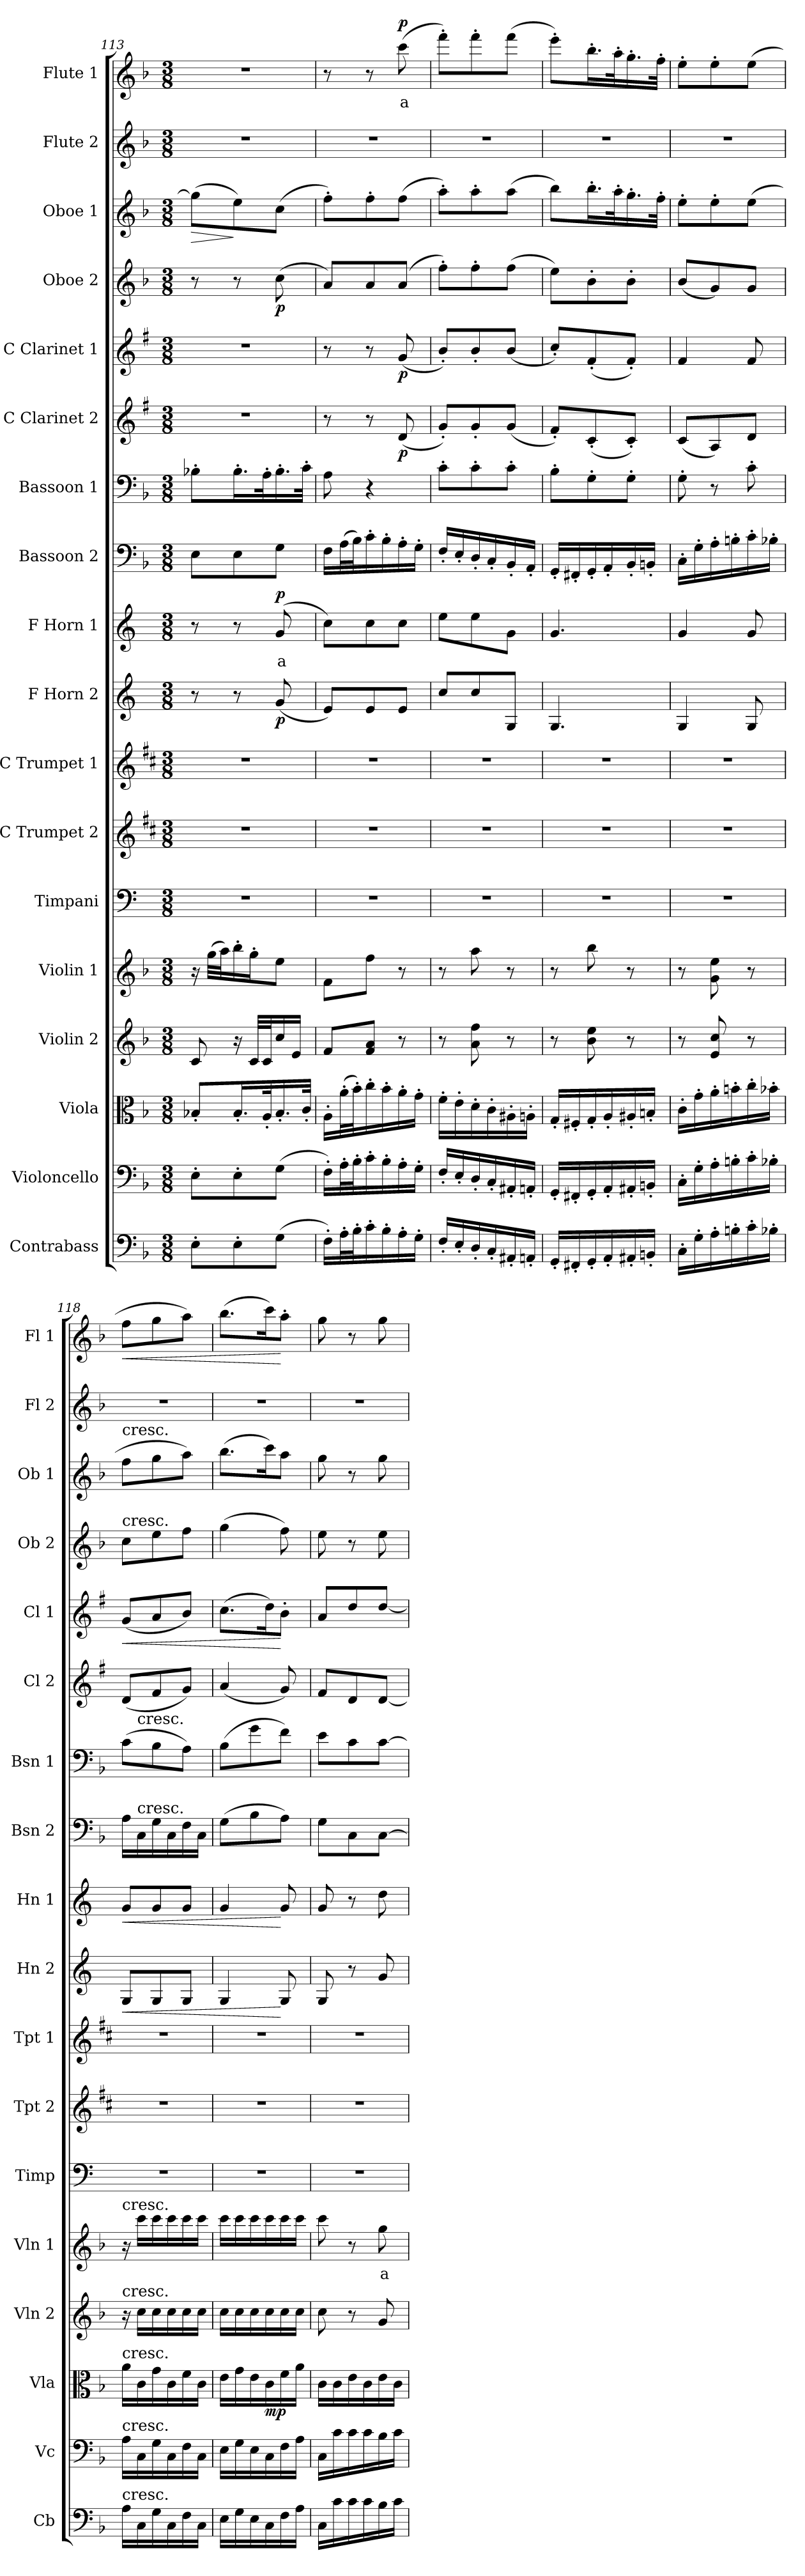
**kern	**kern	**kern	**dynam	**kern	**kern	**text	**kern	**kern	**kern	**kern	**dynam	**kern	**text	**dynam	**kern	**kern	**kern	**dynam	**kern	**dynam	**kern	**dynam	**kern	**dynam	**kern	**kern	**text	**dynam
*part18	*part17	*part16	*part16	*part15	*part14	*part14	*part13	*part12	*part11	*part10	*part10	*part9	*part9	*part9	*part8	*part7	*part6	*part6	*part5	*part5	*part4	*part4	*part3	*part3	*part2	*part1	*part1	*part1
*staff18	*staff17	*staff16	*staff16	*staff15	*staff14	*staff14	*staff13	*staff12	*staff11	*staff10	*staff10	*staff9	*staff9	*staff9	*staff8	*staff7	*staff6	*staff6	*staff5	*staff5	*staff4	*staff4	*staff3	*staff3	*staff2	*staff1	*staff1	*staff1
*I"Contrabass	*I"Violoncello	*I"Viola	*	*I"Violin 2	*I"Violin 1	*	*I"Timpani	*I"C Trumpet 2	*I"C Trumpet 1	*I"F Horn 2	*	*I"F Horn 1	*	*	*I"Bassoon 2	*I"Bassoon 1	*I"C Clarinet 2	*	*I"C Clarinet 1	*	*I"Oboe 2	*	*I"Oboe 1	*	*I"Flute 2	*I"Flute 1	*	*
*I'Cb	*I'Vc	*I'Vla	*	*I'Vln 2	*I'Vln 1	*	*I'Timp	*I'Tpt 2	*I'Tpt 1	*I'Hn 2	*	*I'Hn 1	*	*	*I'Bsn 2	*I'Bsn 1	*I'Cl 2	*	*I'Cl 1	*	*I'Ob 2	*	*I'Ob 1	*	*I'Fl 2	*I'Fl 1	*	*
!!LO:PB:g=z
*clefF4	*clefF4	*clefC3	*	*clefG2	*clefG2	*	*clefF4	*clefG2	*clefG2	*clefG2	*	*clefG2	*	*	*clefF4	*clefF4	*clefG2	*	*clefG2	*	*clefG2	*	*clefG2	*	*clefG2	*clefG2	*	*
*ITrd7c12	*	*	*	*	*	*	*	*ITrd1c2	*ITrd1c2	*ITrd4c7	*	*ITrd4c7	*	*	*	*	*ITrd1c2	*	*ITrd1c2	*	*	*	*	*	*	*	*	*
*k[b-]	*k[b-]	*k[b-]	*	*k[b-]	*k[b-]	*	*k[]	*k[]	*k[]	*k[b-]	*	*k[b-]	*	*	*k[b-]	*k[b-]	*k[b-]	*	*k[b-]	*	*k[b-]	*	*k[b-]	*	*k[b-]	*k[b-]	*	*
*F:	*F:	*F:	*	*F:	*F:	*	*	*	*	*	*	*	*	*	*F:	*F:	*F:	*	*F:	*	*F:	*	*F:	*	*F:	*F:	*	*
*M3/8	*M3/8	*M3/8	*	*M3/8	*M3/8	*	*M3/8	*M3/8	*M3/8	*M3/8	*	*M3/8	*	*	*M3/8	*M3/8	*M3/8	*	*M3/8	*	*M3/8	*	*M3/8	*	*M3/8	*M3/8	*	*
=113	=113	=113	=113	=113	=113	=113	=113	=113	=113	=113	=113	=113	=113	=113	=113	=113	=113	=113	=113	=113	=113	=113	=113	=113	=113	=113	=113	=113
!	!	!	!	!	!	!	!	!	!	!	!	!	!	!	!	!	!	!	!	!	!	!	!	!LO:HP:b	!	!	!	!
8EE'\L	8E'\L	8B-X'/L	.	8c/	16r	.	4.r	4.r	4.r	8r	.	8r	.	.	8E\L	8B-X'\L	4.r	.	4.r	.	8r	.	(8gg\L]	>	4.r	4.r	.	.
.	.	.	.	.	(32gg\LLL	.	.	.	.	.	.	.	.	.	.	.	.	.	.	.	.	.	.	.	.	.	.	.
.	.	.	.	.	32aa\J)	.	.	.	.	.	.	.	.	.	.	.	.	.	.	.	.	.	.	.	.	.	.	.
8EE'\	8E'\	16.B-'/L	.	16r	16bb-'\	.	.	.	.	8r	.	8r	.	.	8E\	16.B-'\L	.	.	.	.	8r	.	8ee\)	]	.	.	.	.
.	.	.	.	32c/LLL	16gg'\J	.	.	.	.	.	.	.	.	.	.	.	.	.	.	.	.	.	.	.	.	.	.	.
.	.	32A'/K	.	32c/J	.	.	.	.	.	.	.	.	.	.	.	32A'\K	.	.	.	.	.	.	.	.	.	.	.	.
!	!	!	!	!	!	!	!	!	!	!	!LO:DY:b	!	!LO:LY:b:color=#FF0000	!LO:DY:b	!	!	!	!	!	!	!	!LO:DY:b	!	!	!	!	!	!
(8GG\J	(8G\J	16.B-'/	.	16cc/	8ee\J	.	.	.	.	(8c/	p	(8c/	a	p	8G\J	16.B-'\	.	.	.	.	(8cc\	p	(8cc\J	.	.	.	.	.
.	.	.	.	16e/JJ	.	.	.	.	.	.	.	.	.	.	.	.	.	.	.	.	.	.	.	.	.	.	.	.
.	.	32c'/JJk	.	.	.	.	.	.	.	.	.	.	.	.	.	32c'\JJk	.	.	.	.	.	.	.	.	.	.	.	.
=114	=114	=114	=114	=114	=114	=114	=114	=114	=114	=114	=114	=114	=114	=114	=114	=114	=114	=114	=114	=114	=114	=114	=114	=114	=114	=114	=114	=114
16FF'\LL)	16F'\LL)	16A'\LL	.	8f/L	8f\L	.	4.r	4.r	4.r	8A/L)	.	8f\L)	.	.	16F\LL	8A\	8r	.	8r	.	8a/L)	.	8ff'\L)	.	4.r	8r	.	.
32AA'\L	32A'\L	(32a'\L	.	.	.	.	.	.	.	.	.	.	.	.	(32A\L	.	.	.	.	.	.	.	.	.	.	.	.	.
32BB-'\J	32B-'\J	32b-'\J)	.	.	.	.	.	.	.	.	.	.	.	.	32B-\J)	.	.	.	.	.	.	.	.	.	.	.	.	.
16C'\	16c'\	16cc'\	.	8f/ 8a/J	8ff\J	.	.	.	.	8A/	.	8f\	.	.	16c'\	4r	8r	.	8r	.	8a/	.	8ff'\	.	.	8r	.	.
16BB-'\	16B-'\	16b-'\	.	.	.	.	.	.	.	.	.	.	.	.	16B-'\	.	.	.	.	.	.	.	.	.	.	.	.	.
!	!	!	!	!	!	!	!	!	!	!	!	!	!	!	!	!	!	!LO:DY:b	!	!LO:DY:b	!	!	!	!	!	!	!LO:LY:b:color=#FF0000	!LO:DY:b
16AA'\	16A'\	16a'\	.	8r	8r	.	.	.	.	8A/J	.	8f\J	.	.	16A'\	.	(8c/	p	(8f/	p	(8a/J	.	(8ff\J	.	.	(8ccc\	a	p
16GG'\JJ	16G'\JJ	16g'\JJ	.	.	.	.	.	.	.	.	.	.	.	.	16G'\JJ	.	.	.	.	.	.	.	.	.	.	.	.	.
=115	=115	=115	=115	=115	=115	=115	=115	=115	=115	=115	=115	=115	=115	=115	=115	=115	=115	=115	=115	=115	=115	=115	=115	=115	=115	=115	=115	=115
16FF'/LL	16F'/LL	16f'\LL	.	8r	8r	.	4.r	4.r	4.r	8f/L	.	8a\L	.	.	16F'/LL	8c'\L	8f'/L)	.	8a'/L)	.	8ff'\L)	.	8aa'\L)	.	4.r	8fff'\L)	.	.
16EE'/	16E'/	16e'\	.	.	.	.	.	.	.	.	.	.	.	.	16E'/	.	.	.	.	.	.	.	.	.	.	.	.	.
16DD'/	16D'/	16d'\	.	8a\ 8ff\	8aa\	.	.	.	.	8f/	.	8a\	.	.	16D'/	8c'\	8f'/	.	8a'/	.	8ff'\	.	8aa'\	.	.	8fff'\	.	.
16CC'/	16C'/	16c'\	.	.	.	.	.	.	.	.	.	.	.	.	16C'/	.	.	.	.	.	.	.	.	.	.	.	.	.
16AAA#X'/	16AA#X'/	16A#X'\	.	8r	8r	.	.	.	.	8C/J	.	8c\J	.	.	16BB-'/	8c'\J	(8f/J	.	(8a/J	.	(8ff\J	.	(8aa\J	.	.	(8fff\J	.	.
16AAAn'/JJ	16AAn'/JJ	16An'\JJ	.	.	.	.	.	.	.	.	.	.	.	.	16AA'/JJ	.	.	.	.	.	.	.	.	.	.	.	.	.
=116	=116	=116	=116	=116	=116	=116	=116	=116	=116	=116	=116	=116	=116	=116	=116	=116	=116	=116	=116	=116	=116	=116	=116	=116	=116	=116	=116	=116
16GGG'/LL	16GG'/LL	16G'/LL	.	8r	8r	.	4.r	4.r	4.r	4.C/	.	4.c/	.	.	16GG'/LL	8B-'\L	8e'/L)	.	8b-'/L)	.	8ee\L)	.	8bb-\L)	.	4.r	8eee'\L)	.	.
16FFF#X'/	16FF#X'/	16F#X'/	.	.	.	.	.	.	.	.	.	.	.	.	16FF#X'/	.	.	.	.	.	.	.	.	.	.	.	.	.
16GGG'/	16GG'/	16G'/	.	8b-\ 8ee\	8bb-\	.	.	.	.	.	.	.	.	.	16GG'/	8G'\	(8B-'/	.	(8e'/	.	8b-'\	.	16.bb-'\L	.	.	16.bb-'\L	.	.
16AAA'/	16AA'/	16A'/	.	.	.	.	.	.	.	.	.	.	.	.	16AA'/	.	.	.	.	.	.	.	.	.	.	.	.	.
.	.	.	.	.	.	.	.	.	.	.	.	.	.	.	.	.	.	.	.	.	.	.	32aa'\K	.	.	32aa'\K	.	.
16AAA#X'/	16AA#X'/	16A#X'/	.	8r	8r	.	.	.	.	.	.	.	.	.	16BB-'/	8G'\J	8B-'/J)	.	8e'/J)	.	8b-'\J	.	16.gg'\	.	.	16.gg'\	.	.
16BBBn'/JJ	16BBn'/JJ	16Bn'/JJ	.	.	.	.	.	.	.	.	.	.	.	.	16BBn'/JJ	.	.	.	.	.	.	.	.	.	.	.	.	.
.	.	.	.	.	.	.	.	.	.	.	.	.	.	.	.	.	.	.	.	.	.	.	32ff'\JJk	.	.	32ff'\JJk	.	.
=117	=117	=117	=117	=117	=117	=117	=117	=117	=117	=117	=117	=117	=117	=117	=117	=117	=117	=117	=117	=117	=117	=117	=117	=117	=117	=117	=117	=117
16CC'\LL	16C'\LL	16c'\LL	.	8r	8r	.	4.r	4.r	4.r	4C/	.	4c/	.	.	16C'\LL	8G'\	(8B-/L	.	4e/	.	(8b-/L	.	8ee'\L	.	4.r	8ee'\L	.	.
16GG'\	16G'\	16g'\	.	.	.	.	.	.	.	.	.	.	.	.	16G'\	.	.	.	.	.	.	.	.	.	.	.	.	.
16AA'\	16A'\	16a'\	.	8e/ 8cc/	8g\ 8ee\	.	.	.	.	.	.	.	.	.	16A'\	8r	8G/)	.	.	.	8g/)	.	8ee'\	.	.	8ee'\	.	.
16BBn'\	16Bn'\	16bn'\	.	.	.	.	.	.	.	.	.	.	.	.	16Bn'\	.	.	.	.	.	.	.	.	.	.	.	.	.
16C'\	16c'\	16cc'\	.	8r	8r	.	.	.	.	8C/	.	8c/	.	.	16c'\	8c'\	8c/J	.	8e/	.	8g/J	.	(8ee\J	.	.	(8ee\J	.	.
16BB-X'\JJ	16B-X'\JJ	16b-X'\JJ	.	.	.	.	.	.	.	.	.	.	.	.	16B-X'\JJ	.	.	.	.	.	.	.	.	.	.	.	.	.
=118	=118	=118	=118	=118	=118	=118	=118	=118	=118	=118	=118	=118	=118	=118	=118	=118	=118	=118	=118	=118	=118	=118	=118	=118	=118	=118	=118	=118
!	!	!	!	!	!	!	!	!	!	!	!	!	!	!	!	!	!	!	!	!	!	!	!LO:TX:a:t=cresc.	!	!	!	!	!
!	!	!	!	!	!	!	!	!	!	!	!	!	!	!	!	!	!	!	!	!	!LO:TX:a:t=cresc.	!	!	!	!	!	!	!
!	!	!	!	!	!LO:TX:a:t=cresc.	!	!	!	!	!	!	!	!	!	!	!	!	!	!	!	!	!	!	!	!	!	!	!
!	!	!	!	!LO:TX:a:t=cresc.	!	!	!	!	!	!	!	!	!	!	!	!	!	!	!	!	!	!	!	!	!	!	!	!
!	!	!LO:TX:a:t=cresc.	!	!	!	!	!	!	!	!	!	!	!	!	!	!	!	!	!	!	!	!	!	!	!	!	!	!
!	!LO:TX:a:t=cresc.	!	!	!	!	!	!	!	!	!	!	!	!	!	!	!	!	!	!	!	!	!	!	!	!	!	!	!
!LO:TX:a:t=cresc.	!	!	!	!	!	!	!	!	!	!	!	!	!	!	!	!	!	!	!	!	!	!	!	!	!	!	!	!
!	!	!	!	!	!	!	!	!	!	!	!LO:HP:b	!	!	!LO:HP:b	!	!	!	!	!	!LO:HP:b	!	!	!	!	!	!	!	!LO:HP:b
*	*	*	*	*	*	*	*	*	*	*	*	*	*	*	*	*^	*	*	*	*	*	*	*	*	*	*	*	*
16AA\LL	16A\LL	16a\LL	.	16r	16r	.	4.r	4.r	4.r	8C/L	<	8c/L	.	<	16A\LL	(8c\L	16ryy	(8c/L	.	(8f/L	<	8cc\L	.	8ff\L	.	4.r	8ff\L	.	<
!	!	!	!	!	!	!	!	!	!	!	!	!	!	!	!	!	!LO:TX:a:t=cresc.	!	!	!	!	!	!	!	!	!	!	!	!
!	!	!	!	!	!	!	!	!	!	!	!	!	!	!	!LO:TX:a:t=cresc.	!	!	!	!	!	!	!	!	!	!	!	!	!	!
16CC\	16C\	16c\	.	16cc\LL	16ccc\LL	.	.	.	.	.	.	.	.	.	16C\	.	4ryy	.	.	.	.	.	.	.	.	.	.	.	.
16GG\	16G\	16g\	.	16cc\	16ccc\	.	.	.	.	8C/	.	8c/	.	.	16G\	8B-\	.	8e/	.	8g/	.	8ee\	.	8gg\	.	.	8gg\	.	.
16CC\	16C\	16c\	.	16cc\	16ccc\	.	.	.	.	.	.	.	.	.	16C\	.	.	.	.	.	.	.	.	.	.	.	.	.	.
16FF\	16F\	16f\	.	16cc\	16ccc\	.	.	.	.	8C/J	.	8c/J	.	.	16F\	8A\J)	.	8f/J)	.	8a/J)	.	8ff\J	.	8aa\J)	.	.	8aa\J)	.	.
16CC\JJ	16C\JJ	16c\JJ	.	16cc\JJ	16ccc\JJ	.	.	.	.	.	.	.	.	.	16C\JJ	.	16ryy	.	.	.	.	.	.	.	.	.	.	.	.
*	*	*	*	*	*	*	*	*	*	*	*	*	*	*	*	*v	*v	*	*	*	*	*	*	*	*	*	*	*	*
=119	=119	=119	=119	=119	=119	=119	=119	=119	=119	=119	=119	=119	=119	=119	=119	=119	=119	=119	=119	=119	=119	=119	=119	=119	=119	=119	=119	=119
16EE\LL	16E\LL	16e\LL	.	16cc\LL	16ccc\LL	.	4.r	4.r	4.r	4C/	.	4c/	.	.	(8G\L	(8B-\L	(4g/	.	(8.b-\L	.	(4gg\	.	(8.bb-\L	.	4.r	(8.bb-\L	.	.
16GG\	16G\	16g\	.	16cc\	16ccc\	.	.	.	.	.	.	.	.	.	.	.	.	.	.	.	.	.	.	.	.	.	.	.
16EE\	16E\	16e\	.	16cc\	16ccc\	.	.	.	.	.	.	.	.	.	8B-\	8g\	.	.	.	.	.	.	.	.	.	.	.	.
!	!	!	!LO:DY:b	!	!	!	!	!	!	!	!	!	!	!	!	!	!	!	!	!	!	!	!	!	!	!	!	!
16CC\	16C\	16c\	mp	16cc\	16ccc\	.	.	.	.	.	.	.	.	.	.	.	.	.	16cc\K)	.	.	.	16ccc\K)	.	.	16ccc\K)	.	.
16FF\	16F\	16f\	.	16cc\	16ccc\	.	.	.	.	8C/	[	8c/	.	[	8A\J)	8f\J)	8f/)	.	8a'\J	[	8ff\)	.	8aa\J	.	.	8aa'\J	.	[
16AA\JJ	16A\JJ	16a\JJ	.	16cc\JJ	16ccc\JJ	.	.	.	.	.	.	.	.	.	.	.	.	.	.	.	.	.	.	.	.	.	.	.
=120	=120	=120	=120	=120	=120	=120	=120	=120	=120	=120	=120	=120	=120	=120	=120	=120	=120	=120	=120	=120	=120	=120	=120	=120	=120	=120	=120	=120
16CC\LL	16C\LL	16c\LL	.	8cc\	8ccc\	.	4.r	4.r	4.r	8C/	.	8c/	.	.	8G\L	8e\L	8e/L	.	8g/L	.	8ee\	.	8gg\	.	4.r	8gg\	.	.
16C\	16c\	16c\	.	.	.	.	.	.	.	.	.	.	.	.	.	.	.	.	.	.	.	.	.	.	.	.	.	.
16C\	16c\	16e\	.	8r	8r	.	.	.	.	8r	.	8r	.	.	8C\	8c\	8c/	.	8cc/	.	8r	.	8r	.	.	8r	.	.
16C\	16c\	16c\	.	.	.	.	.	.	.	.	.	.	.	.	.	.	.	.	.	.	.	.	.	.	.	.	.	.
!	!	!	!	!	!	!LO:LY:b:color=#FF0000	!	!	!	!	!	!	!	!	!	!	!	!	!	!	!	!	!	!	!	!	!	!
16BB-\	16B-\	16e\	.	8g/	8gg\	a	.	.	.	8c/	.	8g\	.	.	[8C\J	[8c\J	[8c/J	.	[8cc/J	.	8ee\	.	8gg\	.	.	8gg\	.	.
16C\JJ	16c\JJ	16c\JJ	.	.	.	.	.	.	.	.	.	.	.	.	.	.	.	.	.	.	.	.	.	.	.	.	.	.
=	=	=	=	=	=	=	=	=	=	=	=	=	=	=	=	=	=	=	=	=	=	=	=	=	=	=	=	=
*-	*-	*-	*-	*-	*-	*-	*-	*-	*-	*-	*-	*-	*-	*-	*-	*-	*-	*-	*-	*-	*-	*-	*-	*-	*-	*-	*-	*-
